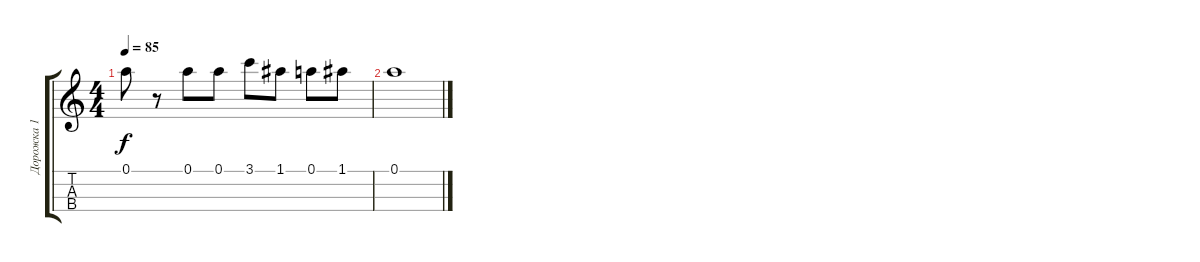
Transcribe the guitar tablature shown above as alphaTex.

\track ("Дорожка 1" "Дорожка 1") {instrument acousticguitarsteel}
\staff {score tabs}
\tuning (A4 E4 C4 G3) {hide}
\ts (4 4)
\tempo 85
\clef g2
\ks c
0.1.8{dy f} r.8 0.1.8 0.1.8 3.1.8 1.1.8 0.1.8 1.1.8 |
0.1.1
